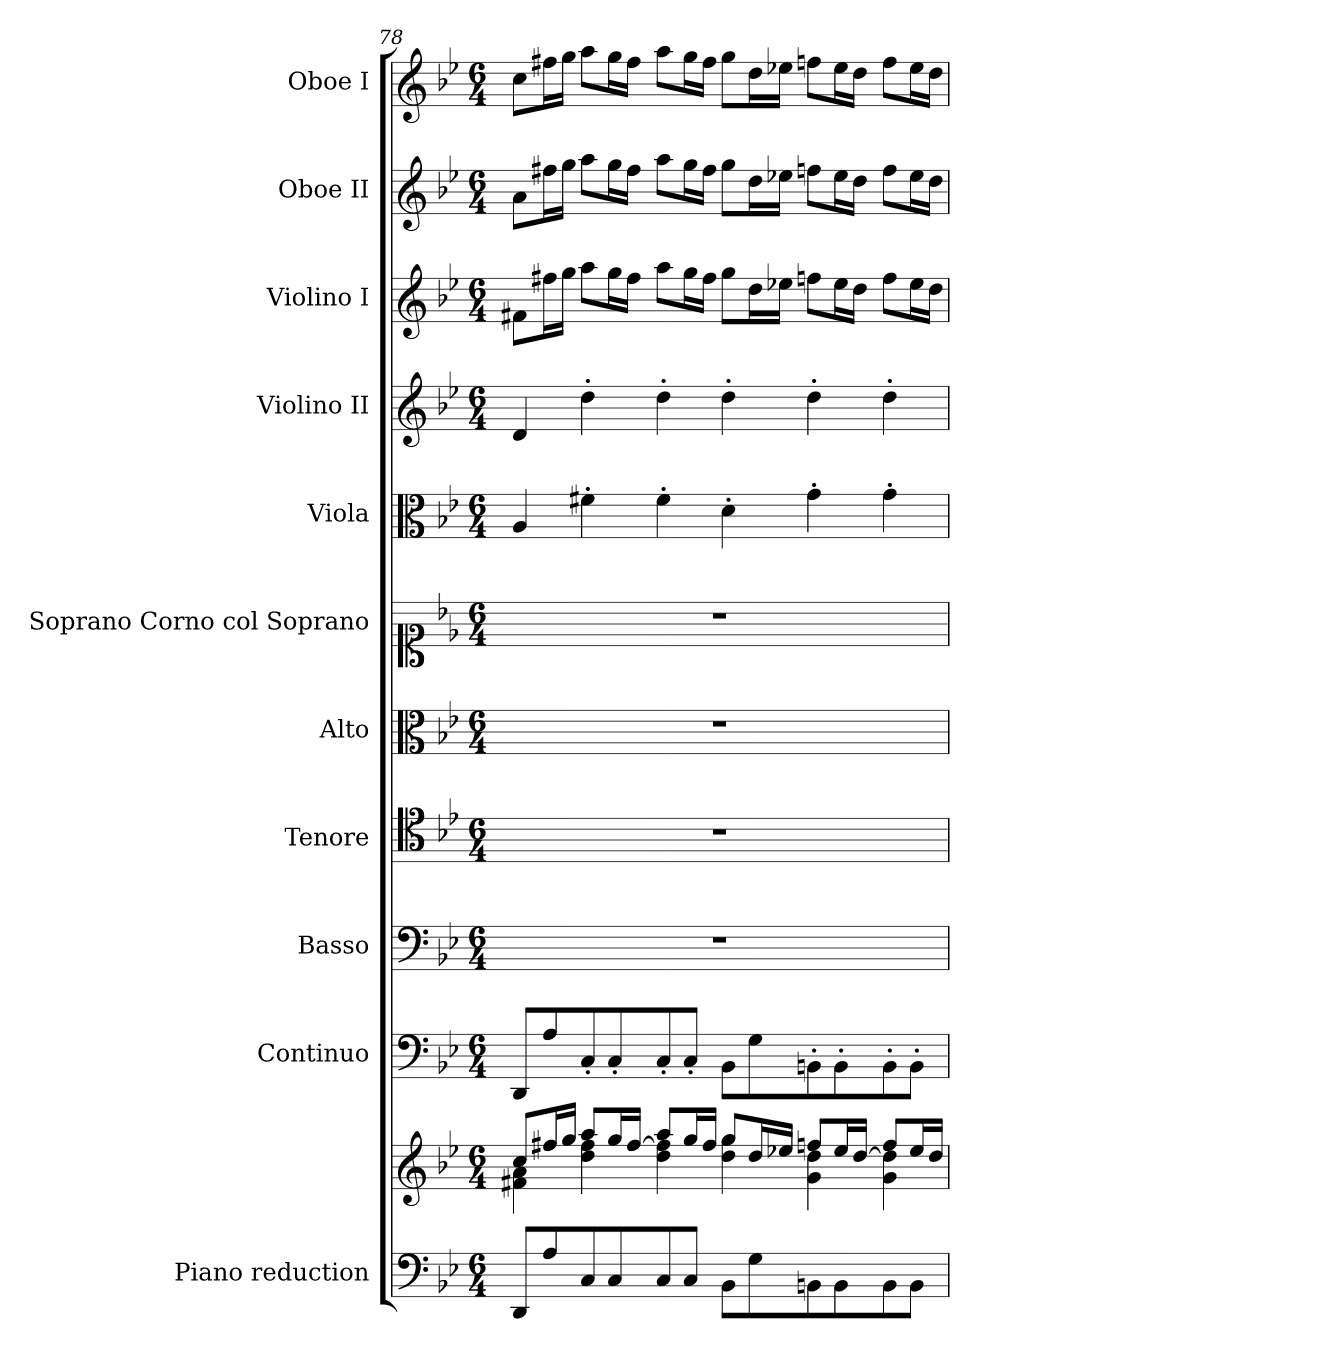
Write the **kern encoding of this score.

**kern	**kern	**kern	**kern	**kern	**kern	**kern	**kern	**kern	**kern	**kern	**kern
*part11	*part11	*part10	*part9	*part8	*part7	*part6	*part5	*part4	*part3	*part2	*part1
*staff12	*staff11	*staff10	*staff9	*staff8	*staff7	*staff6	*staff5	*staff4	*staff3	*staff2	*staff1
*I"Piano reduction	*	*I"Continuo	*I"Basso	*I"Tenore	*I"Alto	*I"Soprano Corno col Soprano	*I"Viola	*I"Violino II	*I"Violino I	*I"Oboe II	*I"Oboe I
*I'Pno	*	*	*	*	*	*	*I'Vla	*I'Vln	*I'Vln	*I'Ob	*I'Ob
!!LO:PB:g=z
*clefF4	*clefG2	*clefF4	*clefF4	*clefC4	*clefC3	*clefC1	*clefC3	*clefG2	*clefG2	*clefG2	*clefG2
*k[b-e-]	*k[b-e-]	*k[b-e-]	*k[b-e-]	*k[b-e-]	*k[b-e-]	*k[b-e-]	*k[b-e-]	*k[b-e-]	*k[b-e-]	*k[b-e-]	*k[b-e-]
*M6/4	*M6/4	*M6/4	*M6/4	*M6/4	*M6/4	*M6/4	*M6/4	*M6/4	*M6/4	*M6/4	*M6/4
=78	=78	=78	=78	=78	=78	=78	=78	=78	=78	=78	=78
*	*^	*	*	*	*	*	*	*	*	*	*
8DD/L	8cc/L	4f#X\ 4a\	8DD/L	1.r	1.r	1.r	1.r	4A/	4d/	8f#X\L	8a\L	8cc\L
8A/	16ff#X/L	.	8A/	.	.	.	.	.	.	16ff#X\L	16ff#X\L	16ff#X\L
.	16gg/JJ	.	.	.	.	.	.	.	.	16gg\JJ	16gg\JJ	16gg\JJ
8C/	8aa/L	4dd\ 4ff#\	8C'/	.	.	.	.	4f#X'\	4dd'\	8aa\L	8aa\L	8aa\L
8C/	16gg/L	.	8C'/	.	.	.	.	.	.	16gg\L	16gg\L	16gg\L
.	[16ff#/JJ	.	.	.	.	.	.	.	.	16ff#\JJ	16ff#\JJ	16ff#\JJ
8C/	8aa/L	4dd\ 4ff#\]	8C'/	.	.	.	.	4f#'\	4dd'\	8aa\L	8aa\L	8aa\L
8C/J	16gg/L	.	8C'/J	.	.	.	.	.	.	16gg\L	16gg\L	16gg\L
.	16ff#/JJ	.	.	.	.	.	.	.	.	16ff#\JJ	16ff#\JJ	16ff#\JJ
8BB-\L	8gg/L	4dd\ 4gg\	8BB-\L	.	.	.	.	4d'\	4dd'\	8gg\L	8gg\L	8gg\L
8G\	16dd/L	.	8G\	.	.	.	.	.	.	16dd\L	16dd\L	16dd\L
.	16ee-X/JJ	.	.	.	.	.	.	.	.	16ee-X\JJ	16ee-X\JJ	16ee-X\JJ
8BBn\	8ffn/L	4g\ 4dd\	8BBn'\	.	.	.	.	4g'\	4dd'\	8ffn\L	8ffn\L	8ffn\L
8BB\	16ee-/L	.	8BB'\	.	.	.	.	.	.	16ee-\L	16ee-\L	16ee-\L
.	[16dd/JJ	.	.	.	.	.	.	.	.	16dd\JJ	16dd\JJ	16dd\JJ
8BB\	8ff/L	4g\ 4dd\]	8BB'\	.	.	.	.	4g'\	4dd'\	8ff\L	8ff\L	8ff\L
8BB\J	16ee-/L	.	8BB'\J	.	.	.	.	.	.	16ee-\L	16ee-\L	16ee-\L
.	16dd/JJ	.	.	.	.	.	.	.	.	16dd\JJ	16dd\JJ	16dd\JJ
*	*v	*v	*	*	*	*	*	*	*	*	*	*
=	=	=	=	=	=	=	=	=	=	=	=
*-	*-	*-	*-	*-	*-	*-	*-	*-	*-	*-	*-
